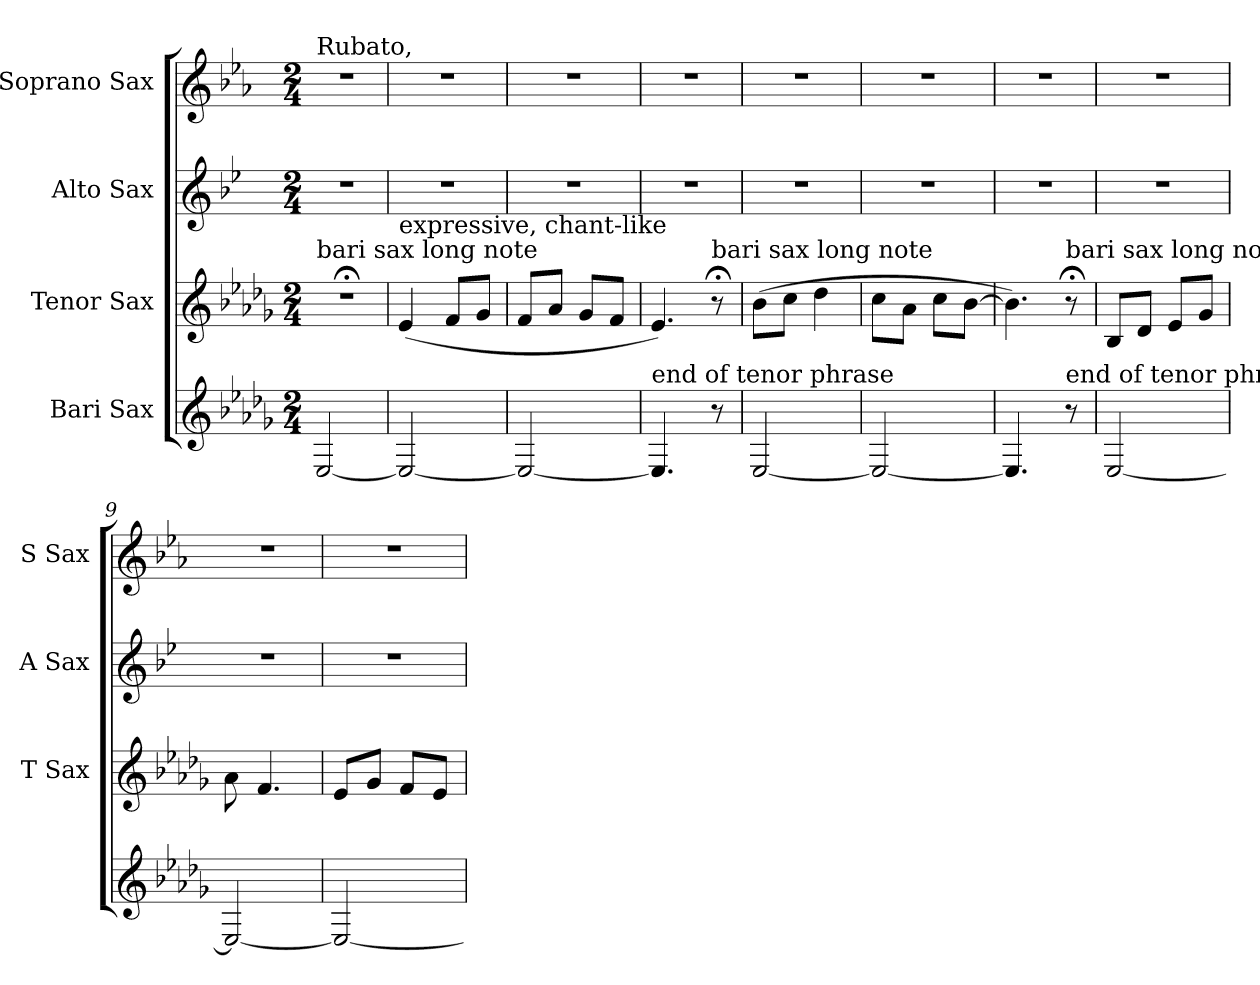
**kern	**kern	**kern	**kern
*part4	*part3	*part2	*part1
*staff4	*staff3	*staff2	*staff1
*I"Bari Sax	*I"Tenor Sax	*I"Alto Sax	*I"Soprano Sax
*	*I'T Sax	*I'A Sax	*I'S Sax
*clefG2	*clefG2	*clefG2	*clefG2
*ITrd12c21	*ITrd8c14	*ITrd5c9	*ITrd1c2
*k[b-e-a-d-g-]	*k[b-e-a-d-g-]	*k[b-e-a-d-g-]	*k[b-e-a-d-g-]
*D-:	*D-:	*D-:	*D-:
*M2/4	*M2/4	*M2/4	*M2/4
*MM60	*MM60	*MM60	*MM60
=1	=1	=1	=1
!	!	!	!LO:TX:a:t=Rubato,
!	!LO:TX:a:t=bari sax long note	!	!
[2EE-/	2r;<	2r	2r
=2	=2	=2	=2
!	!LO:TX:a:t=expressive, chant-like	!	!
2EE-/_	(<4E-/	2r	2r
.	8F/L	.	.
.	8G-/J	.	.
=3	=3	=3	=3
2EE-/_	8F/L	2r	2r
.	8A-/J	.	.
.	8G-/L	.	.
.	8F/J	.	.
=4	=4	=4	=4
!LO:TX:a:t=end of tenor phrase	!	!	!
4.EE-/]	4.E-/)	2r	2r
!	!LO:TX:a:t=bari sax long note	!	!
8r	8r;<	.	.
=5	=5	=5	=5
[2EE-/	(>8B-\L	2r	2r
.	8c\J	.	.
.	4d-\	.	.
=6	=6	=6	=6
2EE-/_	8c\L	2r	2r
.	8A-\J	.	.
.	8c\L	.	.
.	[8B-\J	.	.
=7	=7	=7	=7
4.EE-/]	4.B-\])	2r	2r
!	!LO:TX:a:t=bari sax long note	!	!
!LO:TX:a:t=end of tenor phrase	!	!	!
8r	8r;<	.	.
=8	=8	=8	=8
[2EE-/	8BB-/L	2r	2r
.	8D-/J	.	.
.	8E-/L	.	.
.	8G-/J	.	.
=9	=9	=9	=9
2EE-/_	8A-\	2r	2r
.	4.F/	.	.
=10	=10	=10	=10
2EE-/_	8E-/L	2r	2r
.	8G-/J	.	.
.	8F/L	.	.
.	8E-/J	.	.
=	=	=	=
*-	*-	*-	*-
